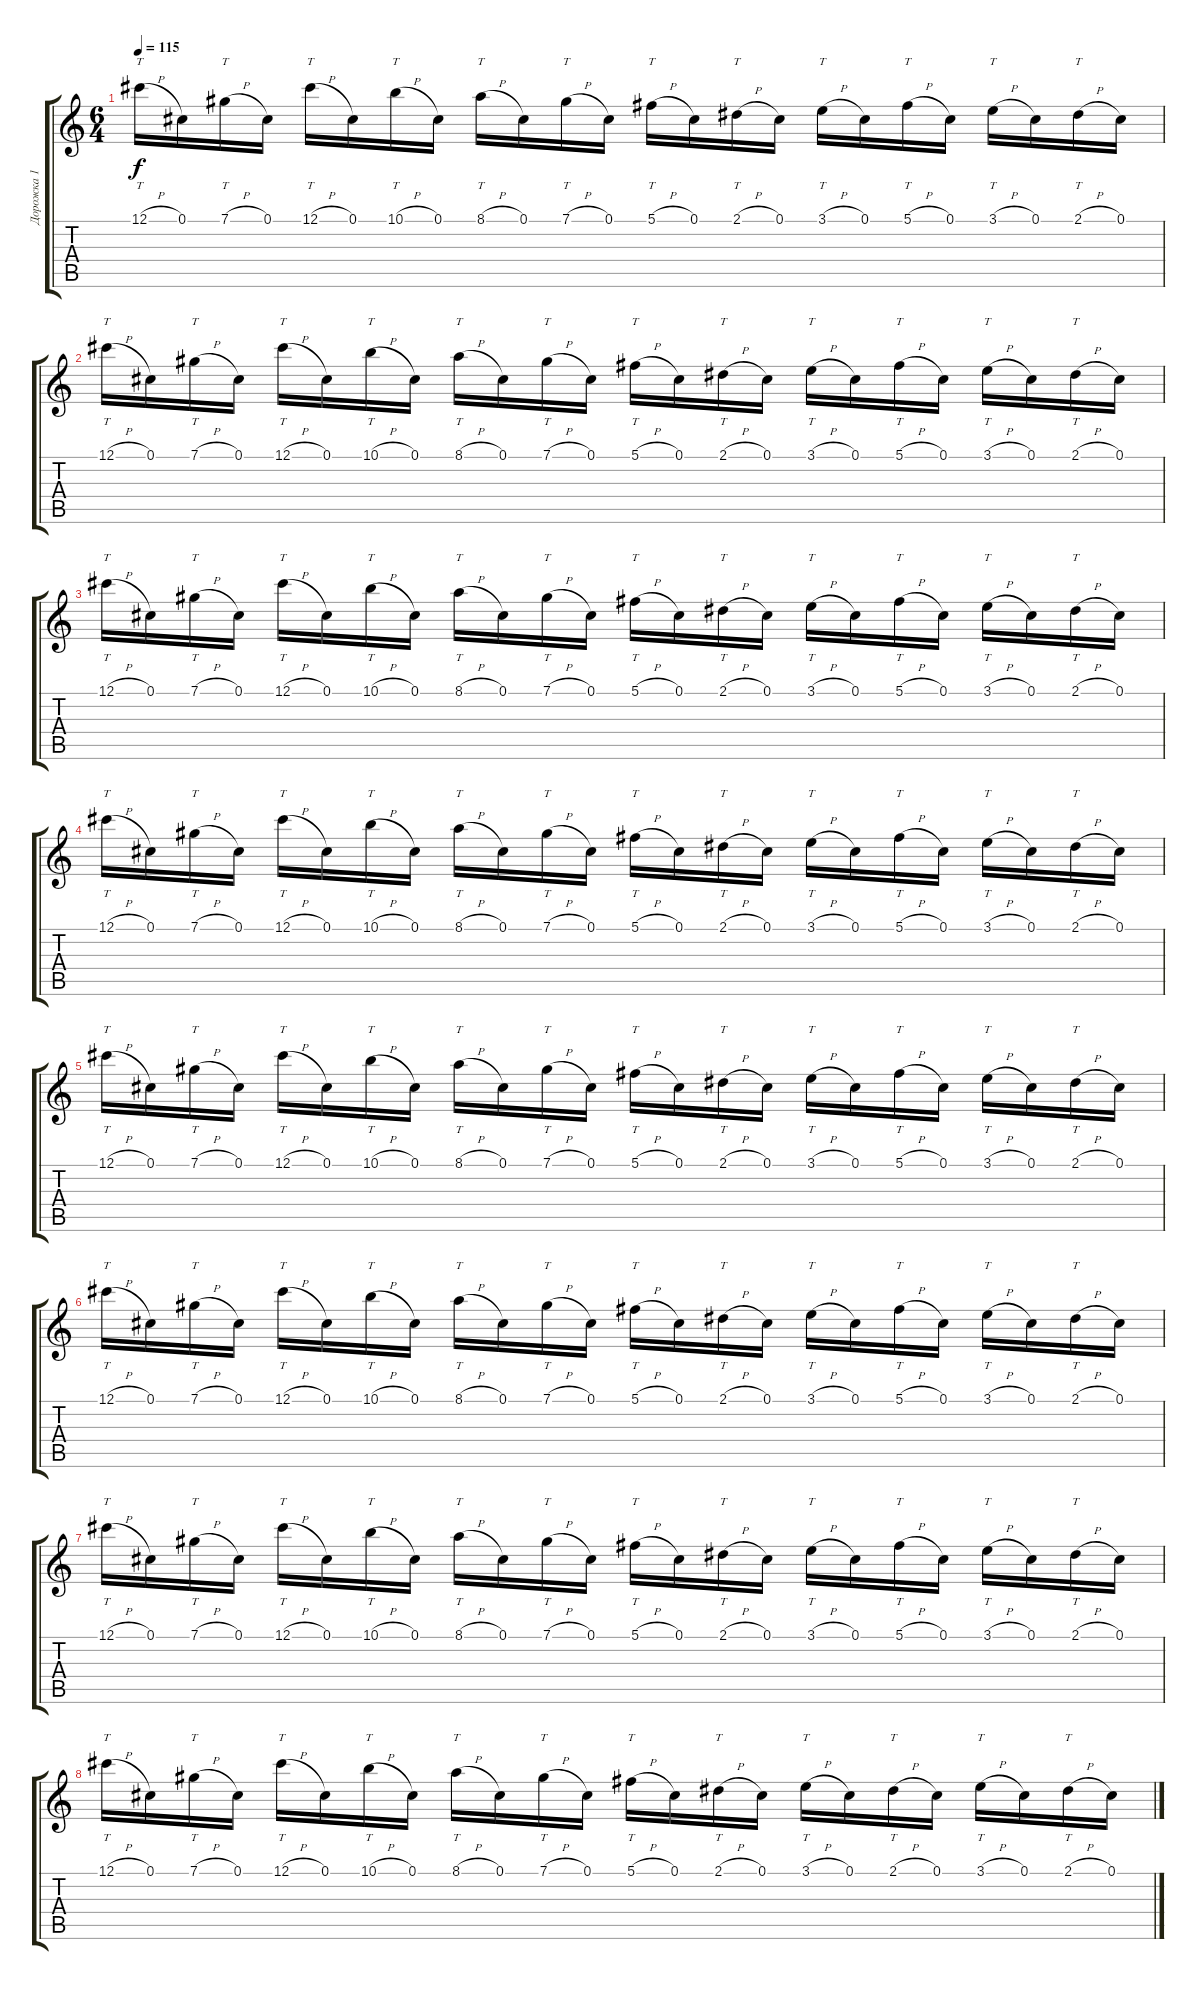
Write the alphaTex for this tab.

\track ("Дорожка 1" "Дорожка 1") {instrument overdrivenguitar}
\staff {score tabs}
\tuning (Db4 Ab3 E3 B2 Gb2 Db2) {hide}
\ts (6 4)
\tempo 115
\clef g2
\ks c
12.1{h}.16{tt dy f} 0.1.16 7.1{h}.16{tt} 0.1.16 12.1{h}.16{tt} 0.1.16 10.1{h}.16{tt} 0.1.16 8.1{h}.16{tt} 0.1.16 7.1{h}.16{tt} 0.1.16 5.1{h}.16{tt} 0.1.16 2.1{h}.16{tt} 0.1.16 3.1{h}.16{tt} 0.1.16 5.1{h}.16{tt} 0.1.16 3.1{h}.16{tt} 0.1.16 2.1{h}.16{tt} 0.1.16 |
12.1{h}.16{tt} 0.1.16 7.1{h}.16{tt} 0.1.16 12.1{h}.16{tt} 0.1.16 10.1{h}.16{tt} 0.1.16 8.1{h}.16{tt} 0.1.16 7.1{h}.16{tt} 0.1.16 5.1{h}.16{tt} 0.1.16 2.1{h}.16{tt} 0.1.16 3.1{h}.16{tt} 0.1.16 5.1{h}.16{tt} 0.1.16 3.1{h}.16{tt} 0.1.16 2.1{h}.16{tt} 0.1.16 |
12.1{h}.16{tt} 0.1.16 7.1{h}.16{tt} 0.1.16 12.1{h}.16{tt} 0.1.16 10.1{h}.16{tt} 0.1.16 8.1{h}.16{tt} 0.1.16 7.1{h}.16{tt} 0.1.16 5.1{h}.16{tt} 0.1.16 2.1{h}.16{tt} 0.1.16 3.1{h}.16{tt} 0.1.16 5.1{h}.16{tt} 0.1.16 3.1{h}.16{tt} 0.1.16 2.1{h}.16{tt} 0.1.16 |
12.1{h}.16{tt} 0.1.16 7.1{h}.16{tt} 0.1.16 12.1{h}.16{tt} 0.1.16 10.1{h}.16{tt} 0.1.16 8.1{h}.16{tt} 0.1.16 7.1{h}.16{tt} 0.1.16 5.1{h}.16{tt} 0.1.16 2.1{h}.16{tt} 0.1.16 3.1{h}.16{tt} 0.1.16 5.1{h}.16{tt} 0.1.16 3.1{h}.16{tt} 0.1.16 2.1{h}.16{tt} 0.1.16 |
12.1{h}.16{tt} 0.1.16 7.1{h}.16{tt} 0.1.16 12.1{h}.16{tt} 0.1.16 10.1{h}.16{tt} 0.1.16 8.1{h}.16{tt} 0.1.16 7.1{h}.16{tt} 0.1.16 5.1{h}.16{tt} 0.1.16 2.1{h}.16{tt} 0.1.16 3.1{h}.16{tt} 0.1.16 5.1{h}.16{tt} 0.1.16 3.1{h}.16{tt} 0.1.16 2.1{h}.16{tt} 0.1.16 |
12.1{h}.16{tt} 0.1.16 7.1{h}.16{tt} 0.1.16 12.1{h}.16{tt} 0.1.16 10.1{h}.16{tt} 0.1.16 8.1{h}.16{tt} 0.1.16 7.1{h}.16{tt} 0.1.16 5.1{h}.16{tt} 0.1.16 2.1{h}.16{tt} 0.1.16 3.1{h}.16{tt} 0.1.16 5.1{h}.16{tt} 0.1.16 3.1{h}.16{tt} 0.1.16 2.1{h}.16{tt} 0.1.16 |
12.1{h}.16{tt} 0.1.16 7.1{h}.16{tt} 0.1.16 12.1{h}.16{tt} 0.1.16 10.1{h}.16{tt} 0.1.16 8.1{h}.16{tt} 0.1.16 7.1{h}.16{tt} 0.1.16 5.1{h}.16{tt} 0.1.16 2.1{h}.16{tt} 0.1.16 3.1{h}.16{tt} 0.1.16 5.1{h}.16{tt} 0.1.16 3.1{h}.16{tt} 0.1.16 2.1{h}.16{tt} 0.1.16 |
12.1{h}.16{tt} 0.1.16 7.1{h}.16{tt} 0.1.16 12.1{h}.16{tt} 0.1.16 10.1{h}.16{tt} 0.1.16 8.1{h}.16{tt} 0.1.16 7.1{h}.16{tt} 0.1.16 5.1{h}.16{tt} 0.1.16 2.1{h}.16{tt} 0.1.16 3.1{h}.16{tt} 0.1.16 2.1{h}.16{tt} 0.1.16 3.1{h}.16{tt} 0.1.16 2.1{h}.16{tt} 0.1.16
